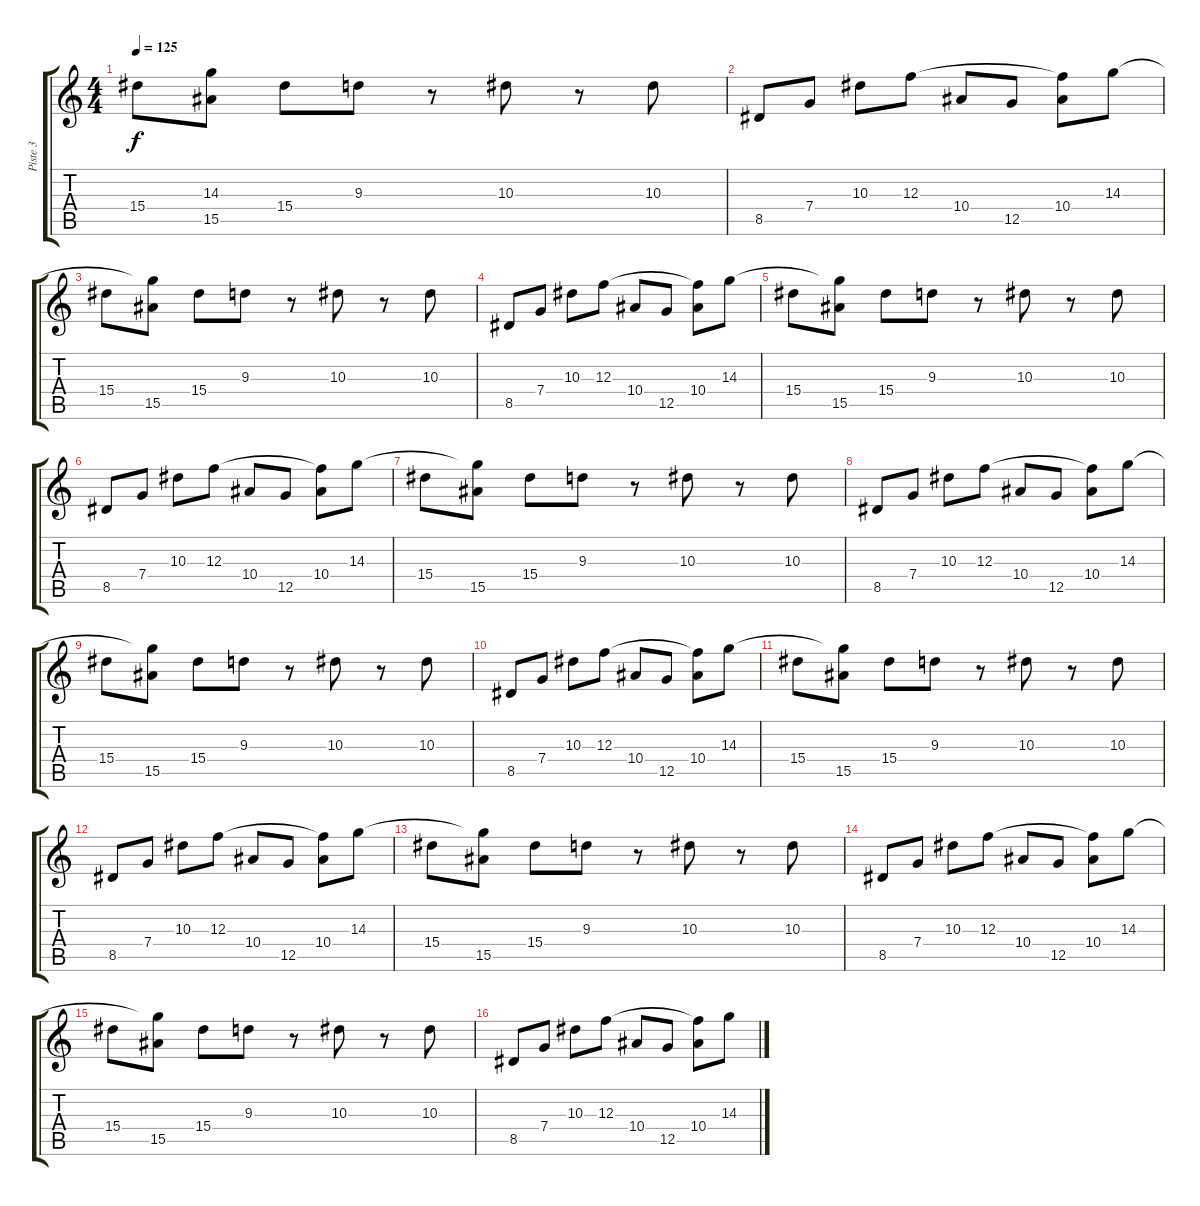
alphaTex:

\track ("Piste 3" "Piste 3") {instrument electricguitarclean}
\staff {score tabs}
\tuning (D4 A3 F3 C3 G2 C2) {hide}
\ts (4 4)
\tempo 125
\clef g2
\ks c
15.4.8{dy f} (14.3{t} 15.5).8 15.4.8 9.3.8 r.8 10.3.8 r.8 10.3.8 |
8.5.8 7.4.8 10.3.8 12.3.8 10.4.8 12.5.8 (12.3{t} 10.4).8 14.3.8 |
15.4.8 (14.3{t} 15.5).8 15.4.8 9.3.8 r.8 10.3.8 r.8 10.3.8 |
8.5.8 7.4.8 10.3.8 12.3.8 10.4.8 12.5.8 (12.3{t} 10.4).8 14.3.8 |
15.4.8 (14.3{t} 15.5).8 15.4.8 9.3.8 r.8 10.3.8 r.8 10.3.8 |
8.5.8 7.4.8 10.3.8 12.3.8 10.4.8 12.5.8 (12.3{t} 10.4).8 14.3.8 |
15.4.8 (14.3{t} 15.5).8 15.4.8 9.3.8 r.8 10.3.8 r.8 10.3.8 |
8.5.8 7.4.8 10.3.8 12.3.8 10.4.8 12.5.8 (12.3{t} 10.4).8 14.3.8 |
15.4.8 (14.3{t} 15.5).8 15.4.8 9.3.8 r.8 10.3.8 r.8 10.3.8 |
8.5.8 7.4.8 10.3.8 12.3.8 10.4.8 12.5.8 (12.3{t} 10.4).8 14.3.8 |
15.4.8 (14.3{t} 15.5).8 15.4.8 9.3.8 r.8 10.3.8 r.8 10.3.8 |
8.5.8 7.4.8 10.3.8 12.3.8 10.4.8 12.5.8 (12.3{t} 10.4).8 14.3.8 |
15.4.8 (14.3{t} 15.5).8 15.4.8 9.3.8 r.8 10.3.8 r.8 10.3.8 |
8.5.8 7.4.8 10.3.8 12.3.8 10.4.8 12.5.8 (12.3{t} 10.4).8 14.3.8 |
15.4.8 (14.3{t} 15.5).8 15.4.8 9.3.8 r.8 10.3.8 r.8 10.3.8 |
8.5.8 7.4.8 10.3.8 12.3.8 10.4.8 12.5.8 (12.3{t} 10.4).8 14.3.8
